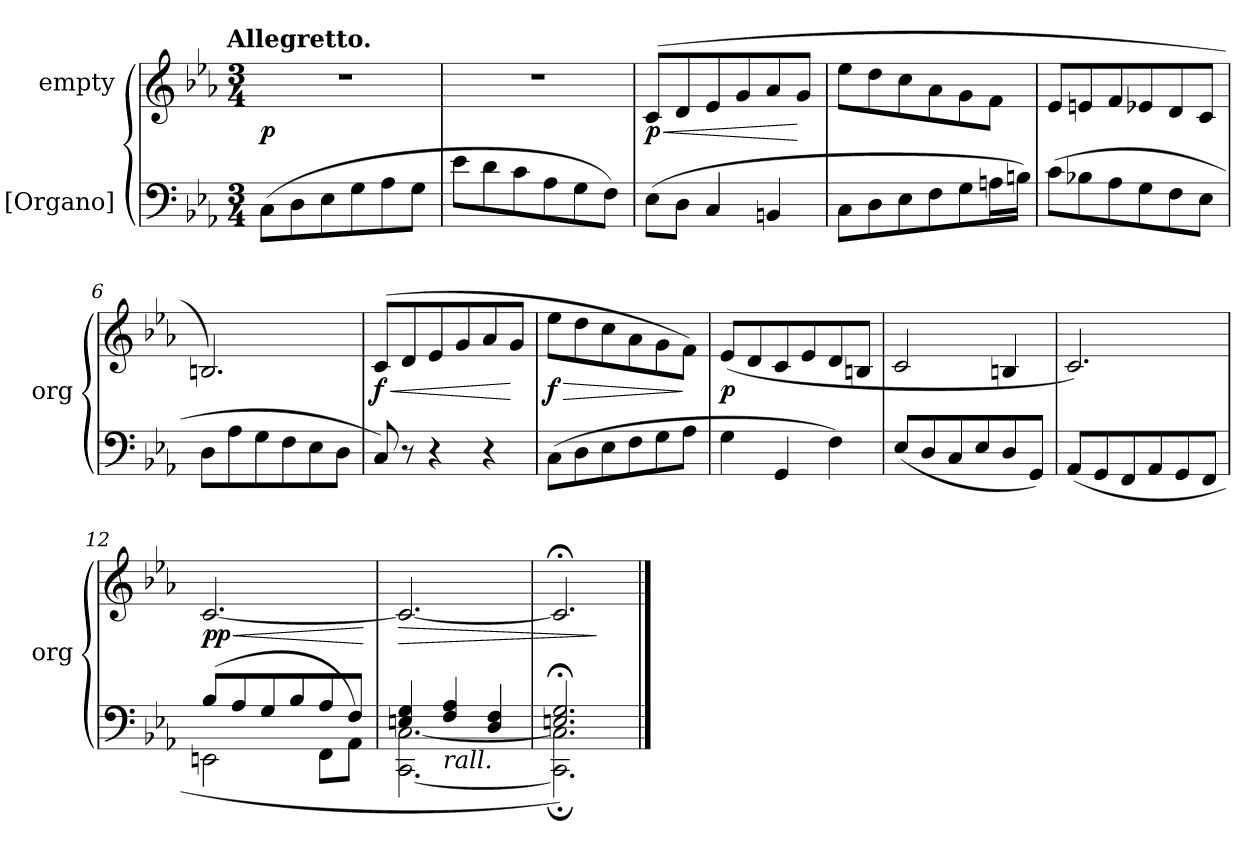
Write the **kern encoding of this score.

**kern	**kern	**dynam
*part2	*part1	*part1
*staff2	*staff1	*staff1
*I"[Organo]	*I"empty	*
*I'org	*	*
*clefF4	*clefG2	*
*k[b-e-a-]	*k[b-e-a-]	*
!!LO:TX:omd:t=Allegretto.
*M3/4	*M3/4	*
=1	=1	=1
(8C\L	2.r	p
8D\	.	.
8E-\	.	.
8G\	.	.
8A-\	.	.
8G\J	.	.
=2	=2	=2
8e-\L	2.r	.
8d\	.	.
8c\	.	.
8A-\	.	.
8G\	.	.
8F\J)	.	.
=3	=3	=3
!	!	!LO:HP:b
(8E-\L	(8c/L	< p
8D\J	8d/	.
4C/	8e-/	.
.	8g/	.
4BBn/	8a-/	.
.	8g/J	[
=4	=4	=4
8C\L	8ee-\L	.
8D\	8dd\	.
8E-\	8cc\	.
8F\	8a-\	.
8G\	8g\	.
16An\L	8f\J	.
16Bn\JJ)	.	.
=5	=5	=5
(8c\L	8e-/L	.
8B-X\	8en/	.
8A-\	8f/	.
8G\	8e-X/	.
8F\	8d/	.
8E-\J	8c/J	.
=6	=6	=6
8D\L	2.Bn/)	.
8A-\	.	.
8G\	.	.
8F\	.	.
8E-\	.	.
8D\J	.	.
=7	=7	=7
!	!	!LO:HP:b
8C/)	(8c/L	< f
8r	8d/	.
4r	8e-/	.
.	8g/	.
4r	8a-/	.
.	8g/J	[
=8	=8	=8
!	!	!LO:HP:b
(8C\L	8ee-\L	> f
8D\	8dd\	.
8E-\	8cc\	.
8F\	8a-\	.
8G\	8g\	.
8A-\J	8f\J)	]
=9	=9	=9
4G\	(8e-/L	p
.	8d/	.
4GG/	8c/	.
.	8e-/	.
4F\)	8d/	.
.	8Bn/J	.
=10	=10	=10
(8E-/L	2c/	.
8D/	.	.
8C/	.	.
8E-/	.	.
8D/	4Bn/	.
8GG/J)	.	.
=11	=11	=11
(8AA-/L	2.c/)	.
8GG/	.	.
8FF/	.	.
8AA-/	.	.
8GG/	.	.
8FF/J	.	.
=12	=12	=12
*^	*	*
!	!	!	!LO:HP:b
(8B-/L	2EEn\	[2.c/	< pp
8A-/	.	.	.
8G/	.	.	.
8B-/	.	.	.
8A-/	8FF\L	.	.
8F/J	8AA-\J)	.	.
*v	*v	*	*
.	.	[
=13	=13	=13
*^	*	*
!	!	!	!LO:HP:b
4En/ 4G/	[2.CC\ [2.C\	2.c/_	>
!LO:TX:b:i:t=rall.	!	!	!
4F/ 4A-/	.	.	.
4D/ 4F/	.	.	.
=14	=14	=14	=14
2.En;</ 2.G;</)	2.CC];<\ 2.C];<\	2.c;</]	.
*v	*v	*	*
.	.	]
==	==	==
*-	*-	*-
